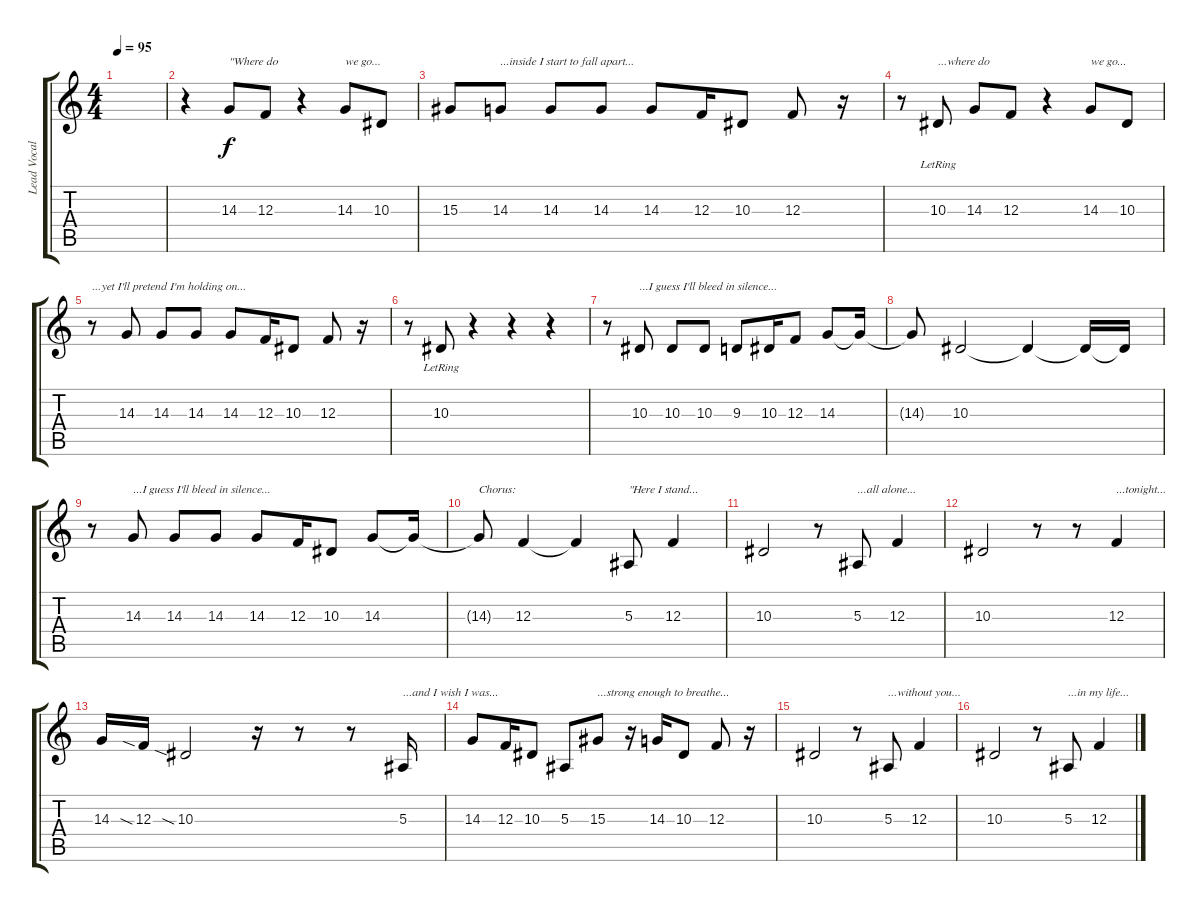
\track ("Lead Vocals" "Lead Vocal") {instrument lead5charang}
\staff {score tabs}
\tuning (D4 A3 F3 C3 G2 C2) {hide}
\ts (4 4)
\tempo 95
\clef g2
\ks c
|
r.4 14.3.8{txt "\"Where do"} 12.3.8 r.4 14.3.8{txt "we go..."} 10.3.8 |
15.3.8 14.3.8{txt "...inside I start to fall apart..."} 14.3.8 14.3.8 14.3.8 12.3.16 10.3.8 12.3.8 r.16 |
r.8 10.3{lr}.8{txt "...where do"} 14.3.8 12.3.8 r.4 14.3.8{txt "we go..."} 10.3.8 |
r.8{txt "...yet I'll pretend I'm holding on..."} 14.3.8 14.3.8 14.3.8 14.3.8 12.3.16 10.3.8 12.3.8 r.16 |
r.8 10.3{lr}.8 r.4 r.4 r.4 |
r.8 10.3.8{txt "...I guess I'll bleed in silence..."} 10.3.8 10.3.8 9.3.8 10.3.16 12.3.8 14.3.8 14.3{t}.16 |
14.3{t}.8 10.3.2 10.3{t}.4 10.3{t}.16 10.3{t}.16 |
r.8 14.3.8{txt "...I guess I'll bleed in silence..."} 14.3.8 14.3.8 14.3.8 12.3.16 10.3.8 14.3.8 14.3{t}.16 |
14.3{t}.8{txt "Chorus:"} 12.3.4 12.3{t}.4 5.3.8{txt "\"Here I stand..."} 12.3.4 |
10.3.2 r.8 5.3.8{txt "...all alone..."} 12.3.4 |
10.3.2 r.8 r.8 12.3.4{txt "...tonight..."} |
14.3.16 12.3{sia}.16 10.3{sia}.2 r.16 r.8 r.8 5.3.16{txt "...and I wish I was..."} |
14.3.8 12.3.16 10.3.8 5.3.8 15.3.8{txt "...strong enough to breathe..."} r.16 14.3.16 10.3.8 12.3.8 r.16 |
10.3.2 r.8 5.3.8{txt "...without you..."} 12.3.4 |
10.3.2 r.8 5.3.8{txt "...in my life..."} 12.3.4
